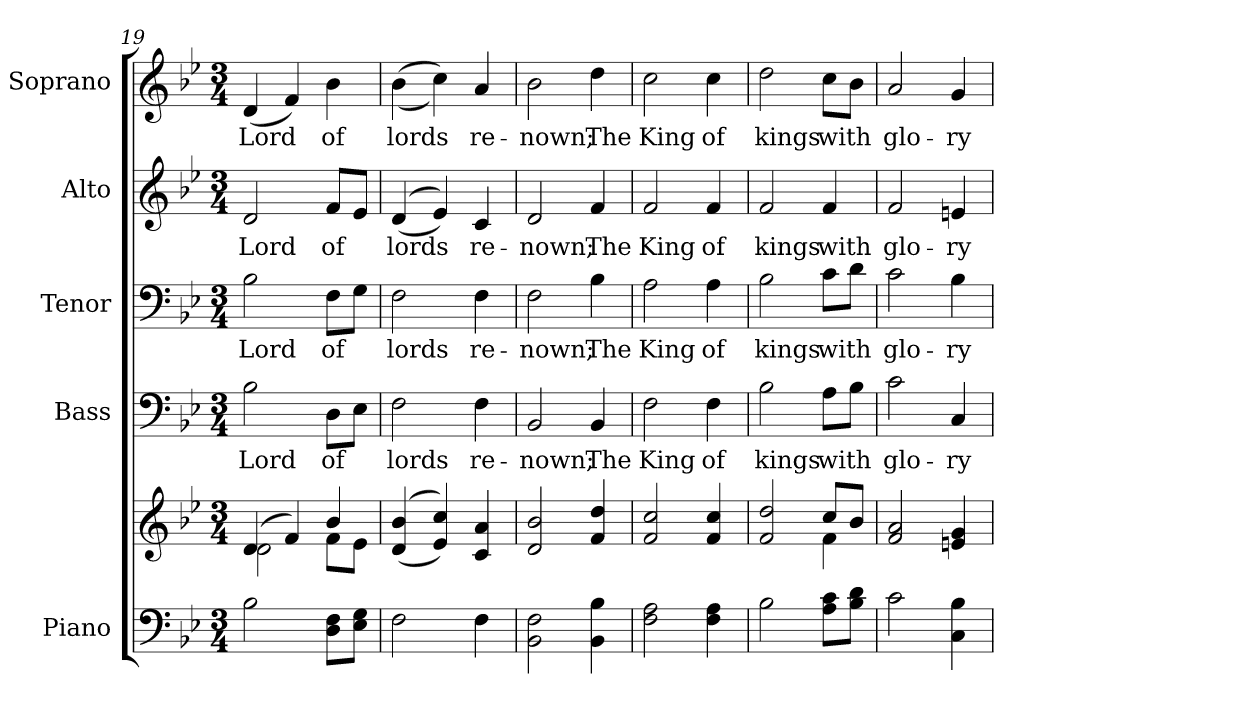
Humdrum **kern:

**kern	**kern	**kern	**text	**kern	**text	**kern	**text	**kern	**text
*part5	*part5	*part4	*part4	*part3	*part3	*part2	*part2	*part1	*part1
*staff6	*staff5	*staff4	*staff4	*staff3	*staff3	*staff2	*staff2	*staff1	*staff1
*I"Piano	*	*I"Bass	*	*I"Tenor	*	*I"Alto	*	*I"Soprano	*
*I'Pno.	*	*I'B.	*	*I'T.	*	*I'A.	*	*I'S.	*
!!LO:PB:g=z
*clefF4	*clefG2	*clefF4	*	*clefF4	*	*clefG2	*	*clefG2	*
*k[b-e-]	*k[b-e-]	*k[b-e-]	*	*k[b-e-]	*	*k[b-e-]	*	*k[b-e-]	*
*B-:	*B-:	*B-:	*	*B-:	*	*B-:	*	*B-:	*
*M3/4	*M3/4	*M3/4	*	*M3/4	*	*M3/4	*	*M3/4	*
=19	=19	=19	=19	=19	=19	=19	=19	=19	=19
*	*^	*	*	*	*	*	*	*	*
!	!	!	!	!LO:LY:b:color=#000000	!	!	!	!	!	!
!	!	!	!	!	!	!LO:LY:b:color=#000000	!	!	!	!
!	!	!	!	!	!	!	!	!LO:LY:b:color=#000000	!	!
!	!	!	!	!	!	!	!	!	!	!LO:LY:b:color=#000000
2B-i\	(4di/	2di\	2B-i\	Lord	2B-i\	Lord	2di/	Lord	(4di/	Lord
.	4fi/)	.	.	.	.	.	.	.	4fi/)	.
!	!	!	!	!LO:LY:b:color=#000000	!	!	!	!	!	!
!	!	!	!	!	!	!LO:LY:b:color=#000000	!	!	!	!
!	!	!	!	!	!	!	!	!LO:LY:b:color=#000000	!	!
!	!	!	!	!	!	!	!	!	!	!LO:LY:b:color=#000000
8Di\ 8FiL	4b-i/	8fi\L	8Di\L	of	8Fi\L	of	8fi/L	of	4b-i\	of
8E-i\ 8GiJ	.	8e-i\J	8E-i\J	.	8Gi\J	.	8e-i/J	.	.	.
*	*v	*v	*	*	*	*	*	*	*	*
=20	=20	=20	=20	=20	=20	=20	=20	=20	=20
*	*^	*	*	*	*	*	*	*	*
!	!	!	!	!LO:LY:b:color=#000000	!	!	!	!	!	!
*	*v	*v	*	*	*	*	*	*	*	*
*	*^	*	*	*	*	*	*	*	*
!	!	!	!	!	!	!LO:LY:b:color=#000000	!	!	!	!
*	*v	*v	*	*	*	*	*	*	*	*
*	*^	*	*	*	*	*	*	*	*
!	!	!	!	!	!	!	!	!LO:LY:b:color=#000000	!	!
*	*v	*v	*	*	*	*	*	*	*	*
*	*^	*	*	*	*	*	*	*	*
!	!	!	!	!	!	!	!	!	!	!LO:LY:b:color=#000000
*	*v	*v	*	*	*	*	*	*	*	*
2Fi\	((4di/ 4b-i	2Fi\	lords	2Fi\	lords	((4di/	lords	((4b-i\	lords
.	4e-i/ 4cci))	.	.	.	.	4e-i/))	.	4cci\))	.
!	!	!	!LO:LY:b:color=#000000	!	!	!	!	!	!
!	!	!	!	!	!LO:LY:b:color=#000000	!	!	!	!
!	!	!	!	!	!	!	!LO:LY:b:color=#000000	!	!
!	!	!	!	!	!	!	!	!	!LO:LY:b:color=#000000
4Fi\	4ci/ 4ai	4Fi\	re-	4Fi\	re-	4ci/	re-	4ai/	re-
=21	=21	=21	=21	=21	=21	=21	=21	=21	=21
!	!	!	!LO:LY:b:color=#000000	!	!	!	!	!	!
!	!	!	!	!	!LO:LY:b:color=#000000	!	!	!	!
!	!	!	!	!	!	!	!LO:LY:b:color=#000000	!	!
!	!	!	!	!	!	!	!	!	!LO:LY:b:color=#000000
2BB-i\ 2Fi	2di/ 2b-i	2BB-i/	-nown;	2Fi\	-nown;	2di/	-nown;	2b-i\	-nown;
!	!	!	!LO:LY:b:color=#000000	!	!	!	!	!	!
!	!	!	!	!	!LO:LY:b:color=#000000	!	!	!	!
!	!	!	!	!	!	!	!LO:LY:b:color=#000000	!	!
!	!	!	!	!	!	!	!	!	!LO:LY:b:color=#000000
4BB-i\ 4B-i	4fi/ 4ddi	4BB-i/	The	4B-i\	The	4fi/	The	4ddi\	The
!!LO:PB:g=z
=22	=22	=22	=22	=22	=22	=22	=22	=22	=22
!	!	!	!LO:LY:b:color=#000000	!	!	!	!	!	!
!	!	!	!	!	!LO:LY:b:color=#000000	!	!	!	!
!	!	!	!	!	!	!	!LO:LY:b:color=#000000	!	!
!	!	!	!	!	!	!	!	!	!LO:LY:b:color=#000000
2Fi\ 2Ai	2fi/ 2cci	2Fi\	King	2Ai\	King	2fi/	King	2cci\	King
!	!	!	!LO:LY:b:color=#000000	!	!	!	!	!	!
!	!	!	!	!	!LO:LY:b:color=#000000	!	!	!	!
!	!	!	!	!	!	!	!LO:LY:b:color=#000000	!	!
!	!	!	!	!	!	!	!	!	!LO:LY:b:color=#000000
4Fi\ 4Ai	4fi/ 4cci	4Fi\	of	4Ai\	of	4fi/	of	4cci\	of
=23	=23	=23	=23	=23	=23	=23	=23	=23	=23
*	*^	*	*	*	*	*	*	*	*
!	!	!	!	!LO:LY:b:color=#000000	!	!	!	!	!	!
!	!	!	!	!	!	!LO:LY:b:color=#000000	!	!	!	!
!	!	!	!	!	!	!	!	!LO:LY:b:color=#000000	!	!
!	!	!	!	!	!	!	!	!	!	!LO:LY:b:color=#000000
2B-i\	2fi/ 2ddi	2ryy	2B-i\	kings	2B-i\	kings	2fi/	kings	2ddi\	kings
!	!	!	!	!LO:LY:b:color=#000000	!	!	!	!	!	!
!	!	!	!	!	!	!LO:LY:b:color=#000000	!	!	!	!
!	!	!	!	!	!	!	!	!LO:LY:b:color=#000000	!	!
!	!	!	!	!	!	!	!	!	!	!LO:LY:b:color=#000000
8Ai\ 8ciL	8cci/L	4fi\	8Ai\L	with	8ci\L	with	4fi/	with	8cci\L	with
8B-i\ 8diJ	8b-i/J	.	8B-i\J	.	8di\J	.	.	.	8b-i\J	.
*	*v	*v	*	*	*	*	*	*	*	*
=24	=24	=24	=24	=24	=24	=24	=24	=24	=24
!	!	!	!LO:LY:b:color=#000000	!	!	!	!	!	!
!	!	!	!	!	!LO:LY:b:color=#000000	!	!	!	!
!	!	!	!	!	!	!	!LO:LY:b:color=#000000	!	!
!	!	!	!	!	!	!	!	!	!LO:LY:b:color=#000000
2ci\	2fi/ 2ai	2ci\	glo-	2ci\	glo-	2fi/	glo-	2ai/	glo-
!	!	!	!LO:LY:b:color=#000000	!	!	!	!	!	!
!	!	!	!	!	!LO:LY:b:color=#000000	!	!	!	!
!	!	!	!	!	!	!	!LO:LY:b:color=#000000	!	!
!	!	!	!	!	!	!	!	!	!LO:LY:b:color=#000000
4Ci\ 4B-i	4eni/ 4gi	4Ci/	-ry	4B-i\	-ry	4eni/	-ry	4gi/	-ry
=	=	=	=	=	=	=	=	=	=
*-	*-	*-	*-	*-	*-	*-	*-	*-	*-
